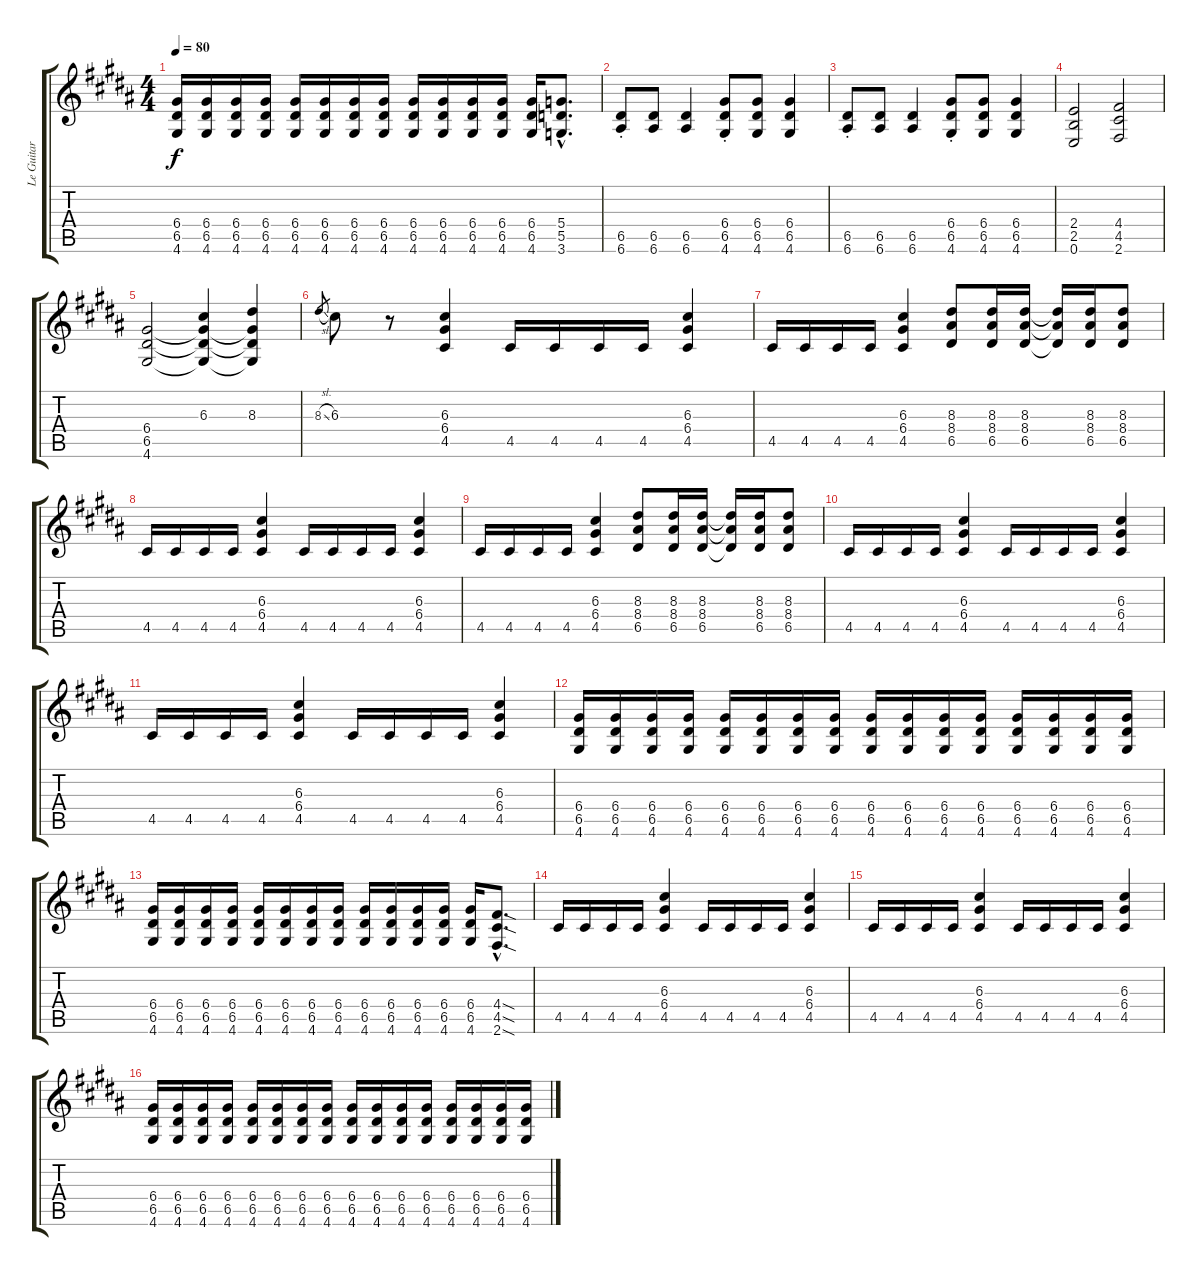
\track ("Le Guitar the 2nd" "Le Guitar ") {instrument distortionguitar}
\staff {score tabs}
\tuning (E4 B3 G3 D3 A2 E2) {hide}
\ts (4 4)
\tempo 80
\clef g2
\ks b
(6.4 6.5 4.6).16{dy f} (6.4 6.5 4.6).16 (6.4 6.5 4.6).16 (6.4 6.5 4.6).16 (6.4 6.5 4.6).16 (6.4 6.5 4.6).16 (6.4 6.5 4.6).16 (6.4 6.5 4.6).16 (6.4 6.5 4.6).16 (6.4 6.5 4.6).16 (6.4 6.5 4.6).16 (6.4 6.5 4.6).16 (6.4 6.5 4.6).16 (5.4{hac} 5.5{hac} 3.6{hac}).8{d} |
(6.5{st} 6.6{st}).8 (6.5 6.6).8 (6.5 6.6).4 (6.4{st} 6.5{st} 4.6{st}).8 (6.4 6.5 4.6).8 (6.4 6.5 4.6).4 |
(6.5{st} 6.6{st}).8 (6.5 6.6).8 (6.5 6.6).4 (6.4{st} 6.5{st} 4.6{st}).8 (6.4 6.5 4.6).8 (6.4 6.5 4.6).4 |
(2.4 2.5 0.6).2 (4.4 4.5 2.6).2 |
(6.4 6.5 4.6).2 (6.3 6.4{t} 6.5{t} 4.6{t}).4 (8.3 6.4{t} 6.5{t} 4.6{t}).4 |
8.3{sl}.8{gr} 6.3.8 r.8 (6.3 6.4 4.5).4 4.5.16 4.5.16 4.5.16 4.5.16 (6.3 6.4 4.5).4 |
4.5.16 4.5.16 4.5.16 4.5.16 (6.3 6.4 4.5).4 (8.3 8.4 6.5).8 (8.3 8.4 6.5).16 (8.3 8.4 6.5).16 (8.3{t} 8.4{t} 6.5{t}).16 (8.3 8.4 6.5).16 (8.3 8.4 6.5).8 |
4.5.16 4.5.16 4.5.16 4.5.16 (6.3 6.4 4.5).4 4.5.16 4.5.16 4.5.16 4.5.16 (6.3 6.4 4.5).4 |
4.5.16 4.5.16 4.5.16 4.5.16 (6.3 6.4 4.5).4 (8.3 8.4 6.5).8 (8.3 8.4 6.5).16 (8.3 8.4 6.5).16 (8.3{t} 8.4{t} 6.5{t}).16 (8.3 8.4 6.5).16 (8.3 8.4 6.5).8 |
4.5.16 4.5.16 4.5.16 4.5.16 (6.3 6.4 4.5).4 4.5.16 4.5.16 4.5.16 4.5.16 (6.3 6.4 4.5).4 |
4.5.16 4.5.16 4.5.16 4.5.16 (6.3 6.4 4.5).4 4.5.16 4.5.16 4.5.16 4.5.16 (6.3 6.4 4.5).4 |
(6.4 6.5 4.6).16 (6.4 6.5 4.6).16 (6.4 6.5 4.6).16 (6.4 6.5 4.6).16 (6.4 6.5 4.6).16 (6.4 6.5 4.6).16 (6.4 6.5 4.6).16 (6.4 6.5 4.6).16 (6.4 6.5 4.6).16 (6.4 6.5 4.6).16 (6.4 6.5 4.6).16 (6.4 6.5 4.6).16 (6.4 6.5 4.6).16 (6.4 6.5 4.6).16 (6.4 6.5 4.6).16 (6.4 6.5 4.6).16 |
(6.4 6.5 4.6).16 (6.4 6.5 4.6).16 (6.4 6.5 4.6).16 (6.4 6.5 4.6).16 (6.4 6.5 4.6).16 (6.4 6.5 4.6).16 (6.4 6.5 4.6).16 (6.4 6.5 4.6).16 (6.4 6.5 4.6).16 (6.4 6.5 4.6).16 (6.4 6.5 4.6).16 (6.4 6.5 4.6).16 (6.4 6.5 4.6).16 (4.4{sod hac} 4.5{sod hac} 2.6{sod hac}).8{d} |
4.5.16 4.5.16 4.5.16 4.5.16 (6.3 6.4 4.5).4 4.5.16 4.5.16 4.5.16 4.5.16 (6.3 6.4 4.5).4 |
4.5.16 4.5.16 4.5.16 4.5.16 (6.3 6.4 4.5).4 4.5.16 4.5.16 4.5.16 4.5.16 (6.3 6.4 4.5).4 |
(6.4 6.5 4.6).16 (6.4 6.5 4.6).16 (6.4 6.5 4.6).16 (6.4 6.5 4.6).16 (6.4 6.5 4.6).16 (6.4 6.5 4.6).16 (6.4 6.5 4.6).16 (6.4 6.5 4.6).16 (6.4 6.5 4.6).16 (6.4 6.5 4.6).16 (6.4 6.5 4.6).16 (6.4 6.5 4.6).16 (6.4 6.5 4.6).16 (6.4 6.5 4.6).16 (6.4 6.5 4.6).16 (6.4 6.5 4.6).16
